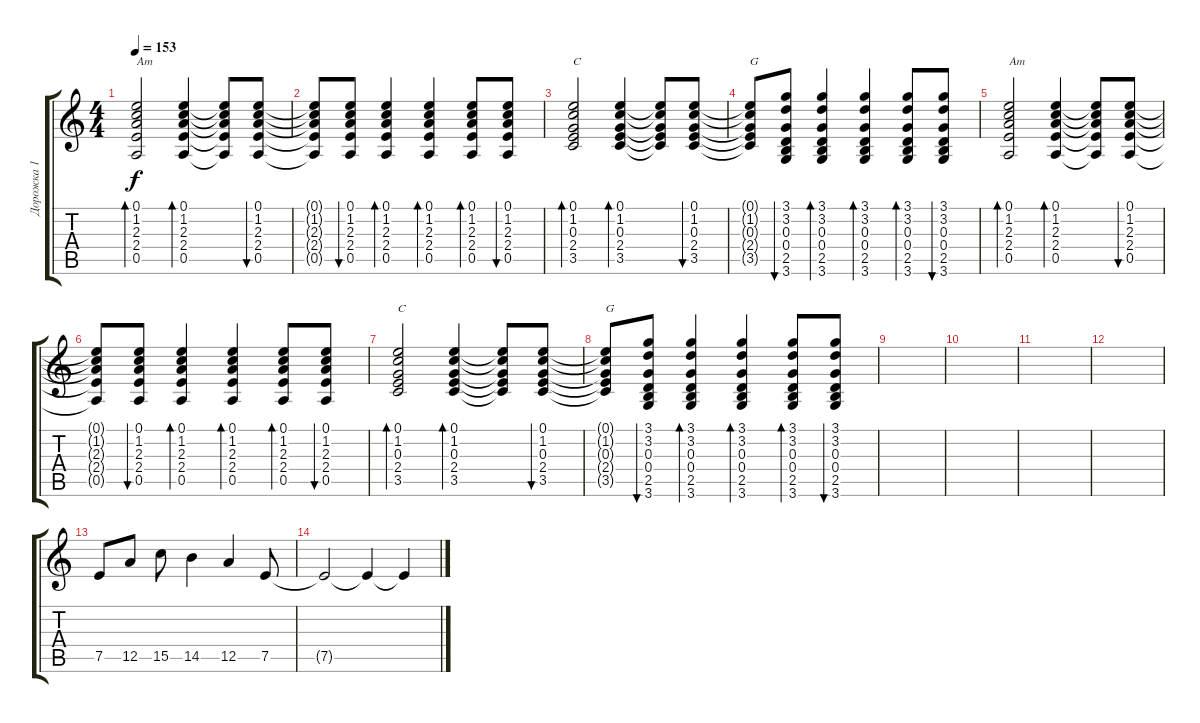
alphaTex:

\track ("Дорожка 1" "Дорожка 1") {instrument acousticguitarsteel}
\staff {score tabs}
\tuning (E4 B3 G3 D3 A2 E2) {hide}
\ts (4 4)
\tempo 153
\clef g2
\ks c
(0.1 1.2 2.3 2.4 0.5).2{bd 30 txt "Am" dy f} (0.1 1.2 2.3 2.4 0.5).4{bd 30} (0.1{t} 1.2{t} 2.3{t} 2.4{t} 0.5{t}).8 (0.1 1.2 2.3 2.4 0.5).8{bu 30} |
(0.1{t} 1.2{t} 2.3{t} 2.4{t} 0.5{t}).8 (0.1 1.2 2.3 2.4 0.5).8{bu 30} (0.1 1.2 2.3 2.4 0.5).4{bd 30} (0.1 1.2 2.3 2.4 0.5).4{bd 30} (0.1 1.2 2.3 2.4 0.5).8{bd 30} (0.1 1.2 2.3 2.4 0.5).8{bu 30} |
(0.1 1.2 0.3 2.4 3.5).2{bd 30 txt "C"} (0.1 1.2 0.3 2.4 3.5).4{bd 30} (0.1{t} 1.2{t} 0.3{t} 2.4{t} 3.5{t}).8 (0.1 1.2 0.3 2.4 3.5).8{bu 30} |
(0.1{t} 1.2{t} 0.3{t} 2.4{t} 3.5{t}).8{txt "G"} (3.1 3.2 0.3 0.4 2.5 3.6).8{bu 30} (3.1 3.2 0.3 0.4 2.5 3.6).4{bd 30} (3.1 3.2 0.3 0.4 2.5 3.6).4{bd 30} (3.1 3.2 0.3 0.4 2.5 3.6).8{bd 30} (3.1 3.2 0.3 0.4 2.5 3.6).8{bu 30} |
(0.1 1.2 2.3 2.4 0.5).2{bd 30 txt "Am"} (0.1 1.2 2.3 2.4 0.5).4{bd 30} (0.1{t} 1.2{t} 2.3{t} 2.4{t} 0.5{t}).8 (0.1 1.2 2.3 2.4 0.5).8{bu 30} |
(0.1{t} 1.2{t} 2.3{t} 2.4{t} 0.5{t}).8 (0.1 1.2 2.3 2.4 0.5).8{bu 30} (0.1 1.2 2.3 2.4 0.5).4{bd 30} (0.1 1.2 2.3 2.4 0.5).4{bd 30} (0.1 1.2 2.3 2.4 0.5).8{bd 30} (0.1 1.2 2.3 2.4 0.5).8{bu 30} |
(0.1 1.2 0.3 2.4 3.5).2{bd 30 txt "C"} (0.1 1.2 0.3 2.4 3.5).4{bd 30} (0.1{t} 1.2{t} 0.3{t} 2.4{t} 3.5{t}).8 (0.1 1.2 0.3 2.4 3.5).8{bu 30} |
(0.1{t} 1.2{t} 0.3{t} 2.4{t} 3.5{t}).8{txt "G"} (3.1 3.2 0.3 0.4 2.5 3.6).8{bu 30} (3.1 3.2 0.3 0.4 2.5 3.6).4{bd 30} (3.1 3.2 0.3 0.4 2.5 3.6).4{bd 30} (3.1 3.2 0.3 0.4 2.5 3.6).8{bd 30} (3.1 3.2 0.3 0.4 2.5 3.6).8{bu 30} |
|
|
|
|
7.5.8 12.5.8 15.5.8 14.5.4 12.5.4 7.5.8 |
7.5{t}.2 7.5{t}.4 7.5{t}.4
